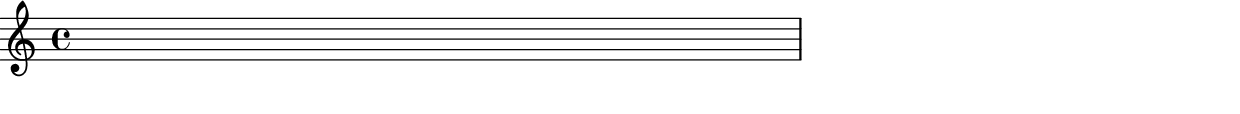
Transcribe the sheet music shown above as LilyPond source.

%% Generated by lilypond-book
%% Options: [exampleindent=10.16\mm,indent=0\mm,line-width=160\mm,noragged-right,paper-height=845.047\pt,paper-width=597.508\pt,papersize='(cons (* 597.508 pt) (* 845.047 pt)),quote]
\include "lilypond-book-preamble.ly"


% ****************************************************************
% Start cut-&-pastable-section
% ****************************************************************

#(ly:set-option 'eps-box-padding 3.000000)



\paper {
  #(set-paper-size '(cons (* 597.508 pt) (* 845.047 pt)))
  indent = 0\mm
  line-width = 160\mm
  % offset the left padding, also add 1mm as lilypond creates cropped
  % images with a little space on the right
  line-width = #(- line-width (* mm  3.000000) (* mm 1))
  ragged-right = ##f
  line-width = 160\mm - 2.0 * 10.16\mm
  % offset the left padding, also add 1mm as lilypond creates cropped
  % images with a little space on the right
  line-width = #(- line-width (* mm  3.000000) (* mm 1))
}

\layout {
  
}




% ****************************************************************
% ly snippet:
% ****************************************************************
\sourcefileline 884
\score {
  \header {
    piece = \markup { \fontsize #4 \bold "PRAELUDIUM I" }
    subtitle = \markup { \italic "(Excerpt)" }
  }
  { s1 }
}


% ****************************************************************
% end ly snippet
% ****************************************************************
